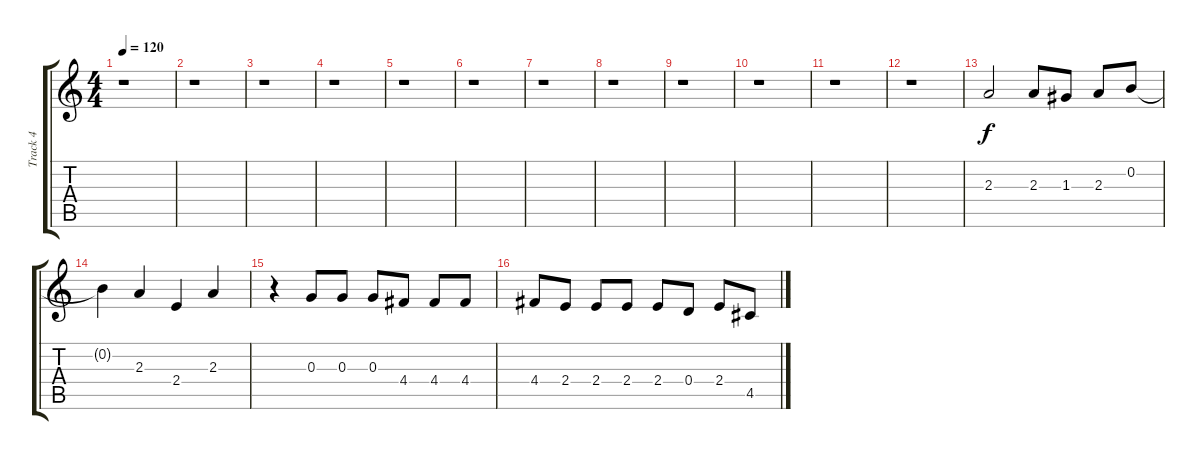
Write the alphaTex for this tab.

\track ("Track 4" "Track 4") {instrument acousticguitarsteel}
\staff {score tabs}
\tuning (E4 B3 G3 D3 A2 E2) {hide}
\ts (4 4)
\tempo 120
\clef g2
\ks c
r.1{dy f} |
r.1 |
r.1 |
r.1 |
r.1 |
r.1 |
r.1 |
r.1 |
r.1 |
r.1 |
r.1 |
r.1 |
2.3.2 2.3.8 1.3.8 2.3.8 0.2.8 |
0.2{t}.4 2.3.4 2.4.4 2.3.4 |
r.4 0.3.8 0.3.8 0.3.8 4.4.8 4.4.8 4.4.8 |
4.4.8 2.4.8 2.4.8 2.4.8 2.4.8 0.4.8 2.4.8 4.5.8
